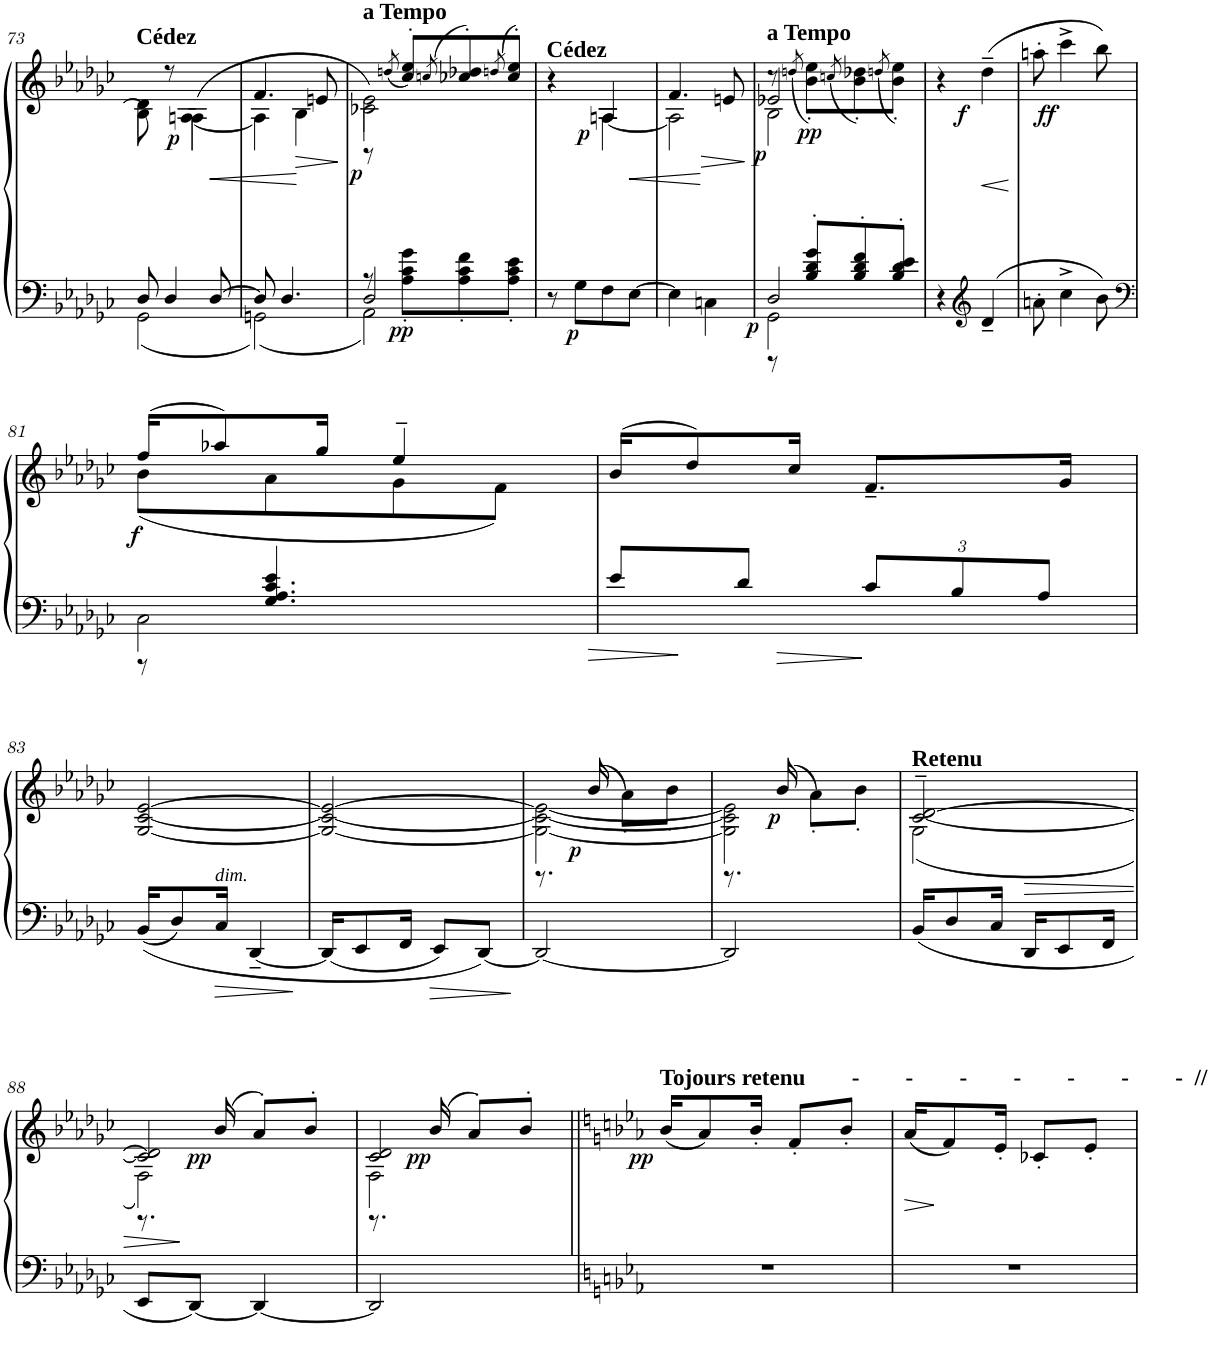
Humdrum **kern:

**kern	**kern	**dynam
*part1	*part1	*part1
*staff2	*staff1	*staff1/2
*I"Piano	*	*
*I'Pno	*	*
!!LO:PB:g=z
*clefF4	*clefG2	*
*k[b-e-a-d-g-c-]	*k[b-e-a-d-g-c-]	*
*	*M2/4	*
=73	=73	=73
*^	*^	*
!	!	!LO:TX:a:B:t=Cédez	!	!
8D-/	2GG-\	8B-\	4d-\	.
4D-/	.	8r	.	.
!	!	!	!	!LO:DY:b
.	.	(>[4An\	4A\	p
[>8D-/	.	.	.	.
=74	=74	=74	=74	=74
8D-/]	2GGn\	4A\]	4.f/	.
4.D-/	.	.	.	.
!	!	!	!	!LO:HP:b
.	.	4B-\	.	>
.	.	.	8en/	.
*v	*v	*	*	*
*	*v	*v	*
.	.	]
=75	=75	=75
*^	*^	*
*	*^	*	*^	*
!	!	!	!LO:TX:a:B:t=a Tempo	!	!	!
!	!	!	!	!	!	!LO:DY:b
8r	2AA-\	2D-/	2c-X\)	2e-\	8r	p
.	.	.	.	.	(<8qddn/	.
!	!	!	!	!	!	!LO:DY:b=2
8A-\' 8c-\' 8g-\'L	.	.	.	.	8cc-/' 8ee-/'L)	pp
.	.	.	.	.	(>8qccn/	.
8A-\' 8c-\' 8f\'	.	.	.	.	8cc-X/' 8dd-X/')	.
.	.	.	.	.	(>8qddn/	.
8A-\' 8c-\' 8e-\'J	.	.	.	.	8cc-/' 8ee-/'J)	.
*v	*v	*v	*	*	*	*
=76	=76	=76	=76	=76
!	!LO:TX:a:B:t=Cédez	!	!	!
*	*	*v	*v	*
8r	4r	4ryy	.
!	!	!	!LO:DY:b=2
8G-\L	.	.	p
!	!	!	!LO:DY:b
8F\	[<4An\	4A/	p
[8E-\J	.	.	.
=77	=77	=77	=77
4E-\]	2A\]	4.f/	.
4Cn\	.	.	.
!	!	!	!LO:HP:b
.	.	8en/	>
=78	=78	=78	=78
*^	*	*^	*
*	*^	*	*	*	*
!	!	!	!LO:TX:a:B:t=a Tempo	!	!	!
!	!	!	!	!	!	!LO:DY:b=2
!	!	!	!	!	!	!LO:DY:n=1:b
!	!	!	!	!	!	!LO:DY:n=2:b
2GG-\	2D-/	8r	2B-\	8r	2e-X/	p pp p
.	.	.	.	(<8qddn/	.	.
.	.	8B-/' 8d-/' 8g-/'L	.	8b-\' 8ee-\'L)	.	.
.	.	.	.	(<8qccn/	.	.
.	.	8B-/' 8d-/' 8f/'	.	8b-\' 8dd-X\')	.	.
.	.	.	.	(<8qddn/	.	.
.	.	8B-/' 8d-/' 8e-/'J	.	8b-\' 8ee-\'J)	.	.
*v	*v	*v	*	*	*	*
*	*v	*v	*v	*
=79	=79	=79
4r	4r	.
*clefG2	*	*
!	!	!LO:HP:b
!	!	!LO:DY:n=1:b
4d-~/	(4dd-~\	< f
.	.	[
=80	=80	=80
8an'\	8aan'\	.
!	!	!LO:DY:b
4cc-^\	4ccc-^\	ff
8b-\	8bb-\)	.
!!LO:LB:g=z
=81	=81	=81
*clefF4	*	*
*^	*^	*
!	!	!	!	!LO:DY:b
2C-\	8r	(>16ff/KL	(8b-\L	f
.	.	8aa-X/)	.	.
.	4.G-/ 4.A-/ 4.c-/ 4.e-/	.	8a-\	.
.	.	16gg-/Jk	.	.
.	.	4ee-~/	8g-\	.
.	.	.	8f\J)	.
*v	*v	*	*	*
*	*v	*v	*
=82	=82	=82
8e-/L	(>16b-/KL	.
.	8dd-/)	.
8d-/J	.	.
.	16cc-/Jk	.
*Xbrackettup	*	*
12c-/L	8.f~/L	.
12B-/	.	.
12A-/J	.	.
.	16g-/Jk	.
!!LO:LB:g=z
=83	=83	=83
16BB-/KL	[2G-/ [2c-/ [>2e-/	.
8D-/	.	.
!LO:TX:a:i:t=dim.	!	!
16C-/Jk	.	.
[4DD-~/	.	.
=84	=84	=84
16DD-/KL]	2G-/_ 2c-/_ 2e-/_	.
8EE-/	.	.
16FF/Jk	.	.
8EE-/L	.	.
[8DD-/J	.	.
=85	=85	=85
*	*^	*
!	!	!	!LO:DY:b
2DD-/_	2G-\_ 2c-\_ 2e-\_	8.r	p
!	!	!	!LO:HP:b
.	.	(>16b-/	>
.	.	8a-'\L)	.
.	.	8b-'\J	.
=86	=86	=86	=86
!	!	!	!LO:DY:b
2DD-/]	2G-\] 2c-\] 2e-\]	8.r	p
!	!	!	!LO:HP:b
.	.	(>16b-/	>
.	.	8a-'\L)	.
.	.	8b-'\J	]
=87	=87	=87	=87
!	!LO:TX:a:B:t=Retenu	!	!
16BB-/KL	(<2G-\	[<2c-/~ [>2d-/~	.
8D-/	.	.	.
16C-/Jk	.	.	.
!	!	!	!LO:HP:b=2
16DD-/KL	.	.	>
8EE-/	.	.	.
16FF/Jk	.	.	.
!!LO:LB:g=z
=88	=88	=88	=88
*	*	*^	*
!	!	!	!	!LO:DY:b
8EE-/L	2F\)	2c-/] 2d-/]	8.r	pp
[8DD-/J	.	.	.	]
.	.	.	(>16b-/	.
4DD-/_	.	.	8a-'/L)	.
.	.	.	8b-'/J	]
=89	=89	=89	=89	=89
!	!	!	!	!LO:DY:b
2DD-/]	2F\	2c-/ 2d-/	8.r	pp
!	!	!	!	!LO:HP:b
.	.	.	(>16b-/	>
.	.	.	8a-'/L)	.
.	.	.	8b-'/J	]
*	*v	*v	*v	*
=90||	=90||	=90||
*k[b-e-a-]	*k[b-e-a-]	*
*	*^	*
*	*	*^	*
!	!LO:TX:a:B:t=Tojours retenu        -        -        -        -        -        -        -  //	!	!	!
!	!	!	!	!LO:DY:b
*	*v	*v	*v	*
2r	(16b-/KL	pp
.	8a-/)	.
.	16b-'/Jk	.
.	8f'/L	.
.	8b-'/J	.
=91	=91	=91
2r	(16a-/KL	.
.	8f/)	]
.	16e-'/Jk	.
.	8c-X'/L	.
.	8e-'/J	.
=	=	=
*-	*-	*-
